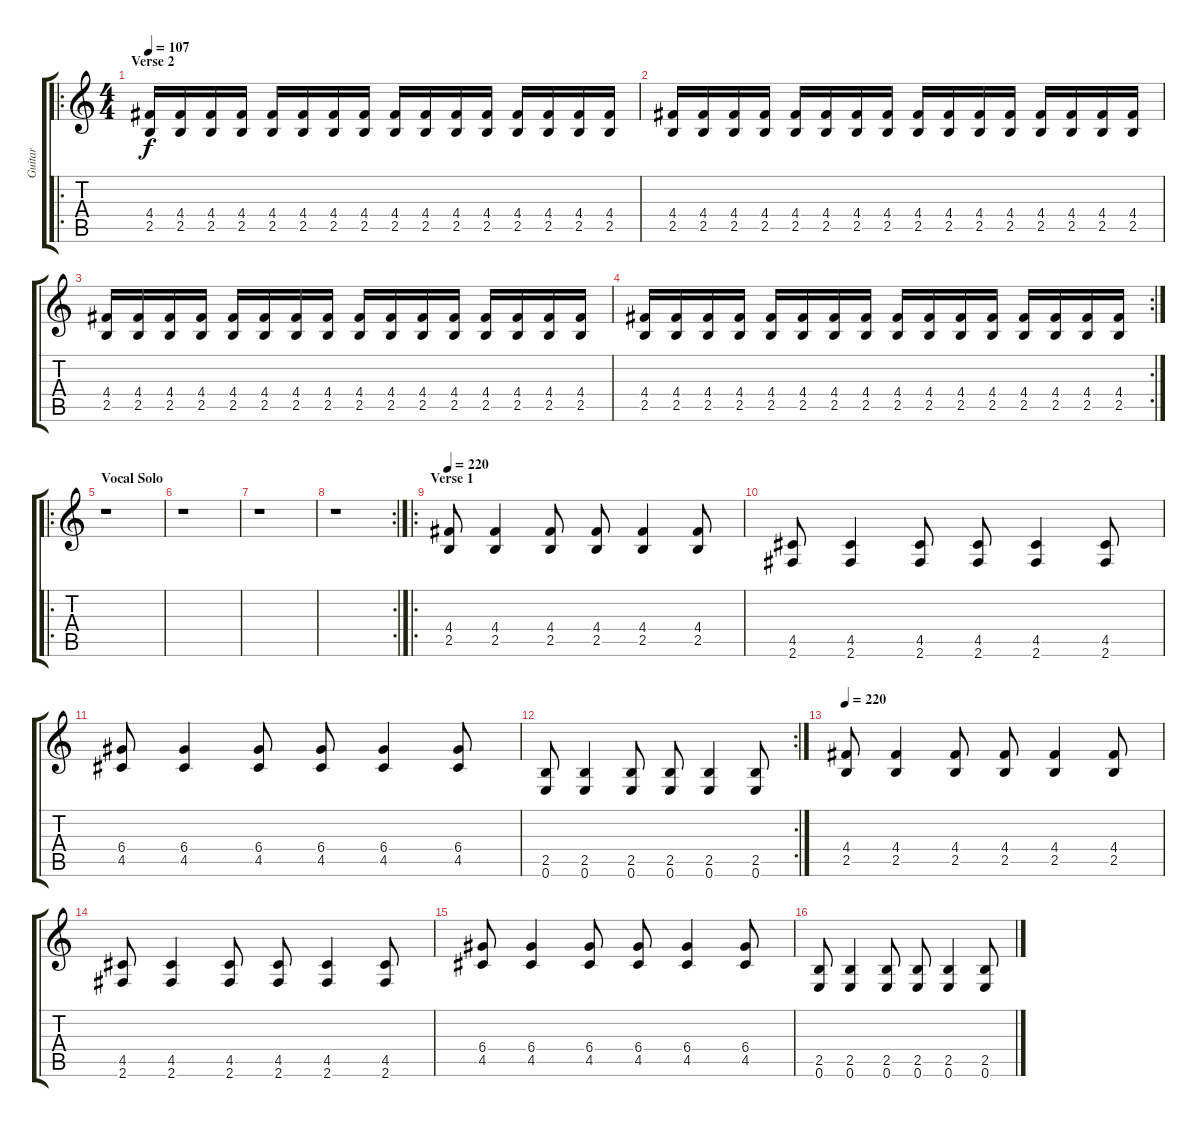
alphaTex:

\track ("Guitar" "Guitar") {instrument distortionguitar}
\staff {score tabs}
\tuning (E4 B3 G3 D3 A2 E2) {hide}
\ro
\ts (4 4)
\section ("" "Verse 2")
\tempo 107
\clef g2
\ks c
(4.4 2.5).16{dy f volume 10} (4.4 2.5).16 (4.4 2.5).16 (4.4 2.5).16 (4.4 2.5).16 (4.4 2.5).16 (4.4 2.5).16 (4.4 2.5).16 (4.4 2.5).16 (4.4 2.5).16 (4.4 2.5).16 (4.4 2.5).16 (4.4 2.5).16 (4.4 2.5).16 (4.4 2.5).16 (4.4 2.5).16 |
(4.4 2.5).16 (4.4 2.5).16 (4.4 2.5).16 (4.4 2.5).16 (4.4 2.5).16 (4.4 2.5).16 (4.4 2.5).16 (4.4 2.5).16 (4.4 2.5).16 (4.4 2.5).16 (4.4 2.5).16 (4.4 2.5).16 (4.4 2.5).16 (4.4 2.5).16 (4.4 2.5).16 (4.4 2.5).16 |
(4.4 2.5).16 (4.4 2.5).16 (4.4 2.5).16 (4.4 2.5).16 (4.4 2.5).16 (4.4 2.5).16 (4.4 2.5).16 (4.4 2.5).16 (4.4 2.5).16 (4.4 2.5).16 (4.4 2.5).16 (4.4 2.5).16 (4.4 2.5).16 (4.4 2.5).16 (4.4 2.5).16 (4.4 2.5).16 |
\rc 2
(4.4 2.5).16 (4.4 2.5).16 (4.4 2.5).16 (4.4 2.5).16 (4.4 2.5).16 (4.4 2.5).16 (4.4 2.5).16 (4.4 2.5).16 (4.4 2.5).16 (4.4 2.5).16 (4.4 2.5).16 (4.4 2.5).16 (4.4 2.5).16 (4.4 2.5).16 (4.4 2.5).16 (4.4 2.5).16 |
\ro
\section ("" "Vocal Solo")
r.1 |
r.1 |
r.1 |
\rc 2
r.1 |
\ro
\section ("" "Verse 1")
\tempo 233
\tempo 220
(4.4 2.5).8{volume 12} (4.4 2.5).4 (4.4 2.5).8 (4.4 2.5).8 (4.4 2.5).4 (4.4 2.5).8 |
(4.5 2.6).8 (4.5 2.6).4 (4.5 2.6).8 (4.5 2.6).8 (4.5 2.6).4 (4.5 2.6).8 |
(6.4 4.5).8 (6.4 4.5).4 (6.4 4.5).8 (6.4 4.5).8 (6.4 4.5).4 (6.4 4.5).8 |
\rc 2
(2.5 0.6).8 (2.5 0.6).4 (2.5 0.6).8 (2.5 0.6).8 (2.5 0.6).4 (2.5 0.6).8 |
\tempo 233
\tempo 220
(4.4 2.5).8{volume 12} (4.4 2.5).4 (4.4 2.5).8 (4.4 2.5).8 (4.4 2.5).4 (4.4 2.5).8 |
(4.5 2.6).8 (4.5 2.6).4 (4.5 2.6).8 (4.5 2.6).8 (4.5 2.6).4 (4.5 2.6).8 |
(6.4 4.5).8 (6.4 4.5).4 (6.4 4.5).8 (6.4 4.5).8 (6.4 4.5).4 (6.4 4.5).8 |
(2.5 0.6).8 (2.5 0.6).4 (2.5 0.6).8 (2.5 0.6).8 (2.5 0.6).4 (2.5 0.6).8
